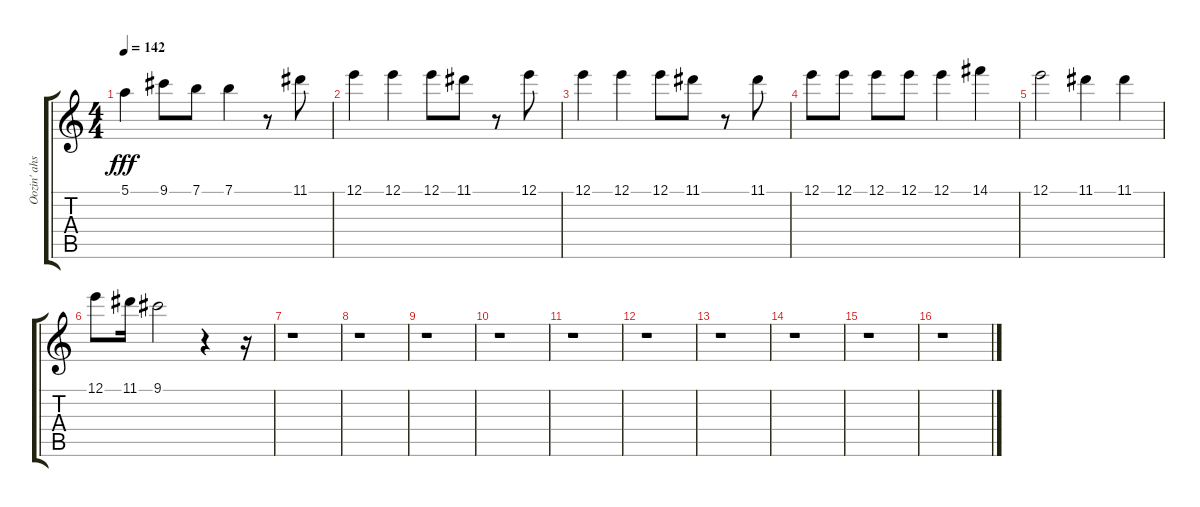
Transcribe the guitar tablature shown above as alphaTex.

\track ("Oozin' ahs - Mr. Brett/Jay" "Oozin' ahs") {instrument overdrivenguitar}
\staff {score tabs}
\tuning (E4 B3 G3 D3 A2 E2) {hide}
\ts (4 4)
\tempo 142
\clef g2
\ks c
5.1.4{dy fff} 9.1.8 7.1.8 7.1.4 r.8 11.1.8 |
12.1.4 12.1.4 12.1.8 11.1.8 r.8 12.1.8 |
12.1.4 12.1.4 12.1.8 11.1.8 r.8 11.1.8 |
12.1.8 12.1.8 12.1.8 12.1.8 12.1.4 14.1.4 |
12.1.2 11.1.4 11.1.4 |
12.1.8 11.1.16 9.1.2 r.4 r.16 |
r.1 |
r.1 |
r.1 |
r.1 |
r.1 |
r.1 |
r.1 |
r.1 |
r.1 |
r.1
